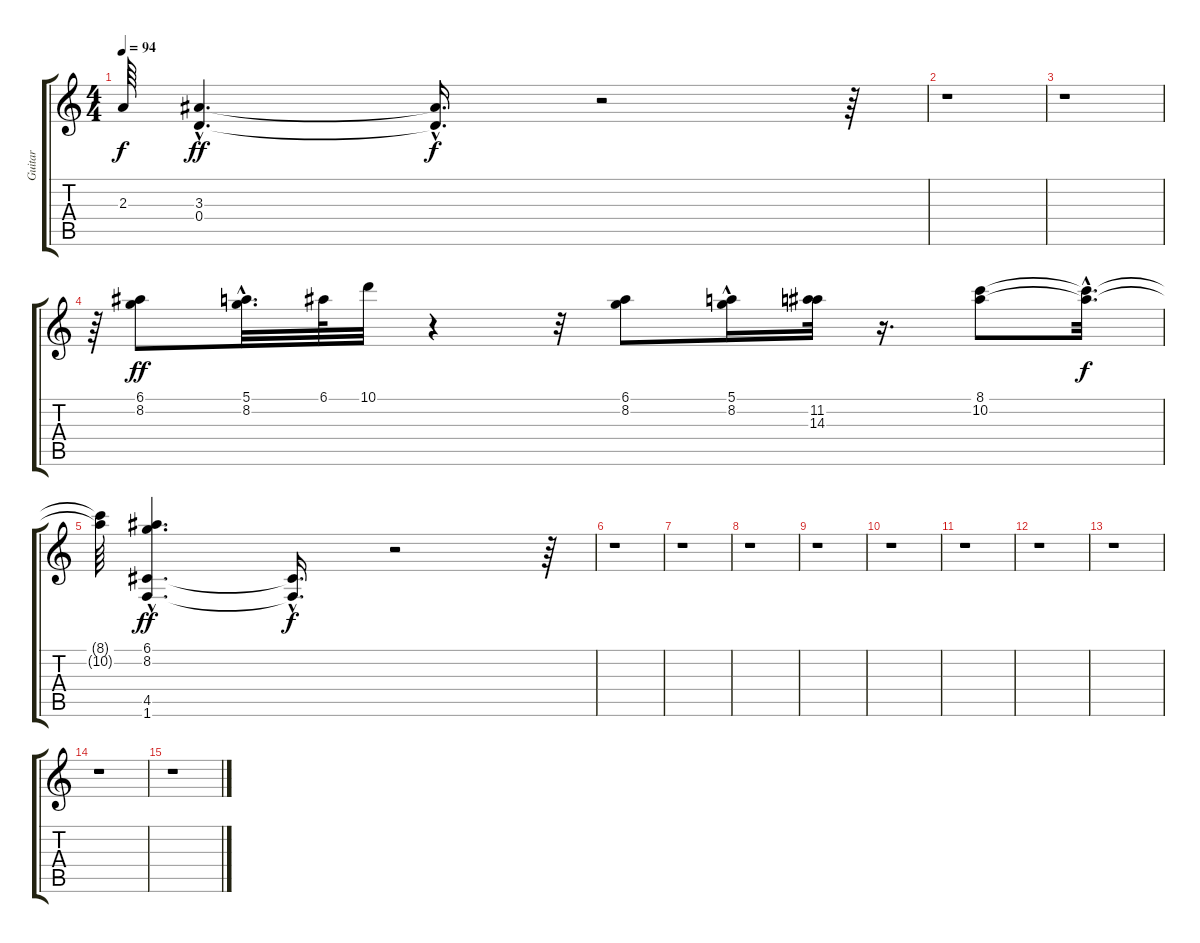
\track ("Guitar" "Guitar") {instrument electricguitarjazz}
\staff {score tabs}
\tuning (E4 B3 G3 D3 A2 E2) {hide}
\ts (4 4)
\tempo 94
\clef g2
\ks c
2.3{t}.64{dy f} (3.3{hac} 0.4{hac}).4{d dy ff} (3.3{hac t} 0.4{hac t}).16{d dy f} r.2 r.64 |
r.1 |
r.1 |
r.64 (6.1 8.2).8{dy ff} (5.1 8.2{hac}).32{d} 6.1.64 10.1.32 r.4 r.32 (6.1 8.2).8 (5.1 8.2{hac}).16 (11.2 14.3).32 r.16{d} (8.1 10.2).8 (8.1{hac t} 10.2{hac t}).32{d dy f} |
(8.1{t} 10.2{t}).64 (6.1{hac} 8.2{hac} 4.5{hac} 1.6{hac}).4{d dy ff} (4.5{hac t} 1.6{hac t}).16{d dy f} r.2 r.64 |
r.1 |
r.1 |
r.1 |
r.1 |
r.1 |
r.1 |
r.1 |
r.1 |
r.1 |
r.1
